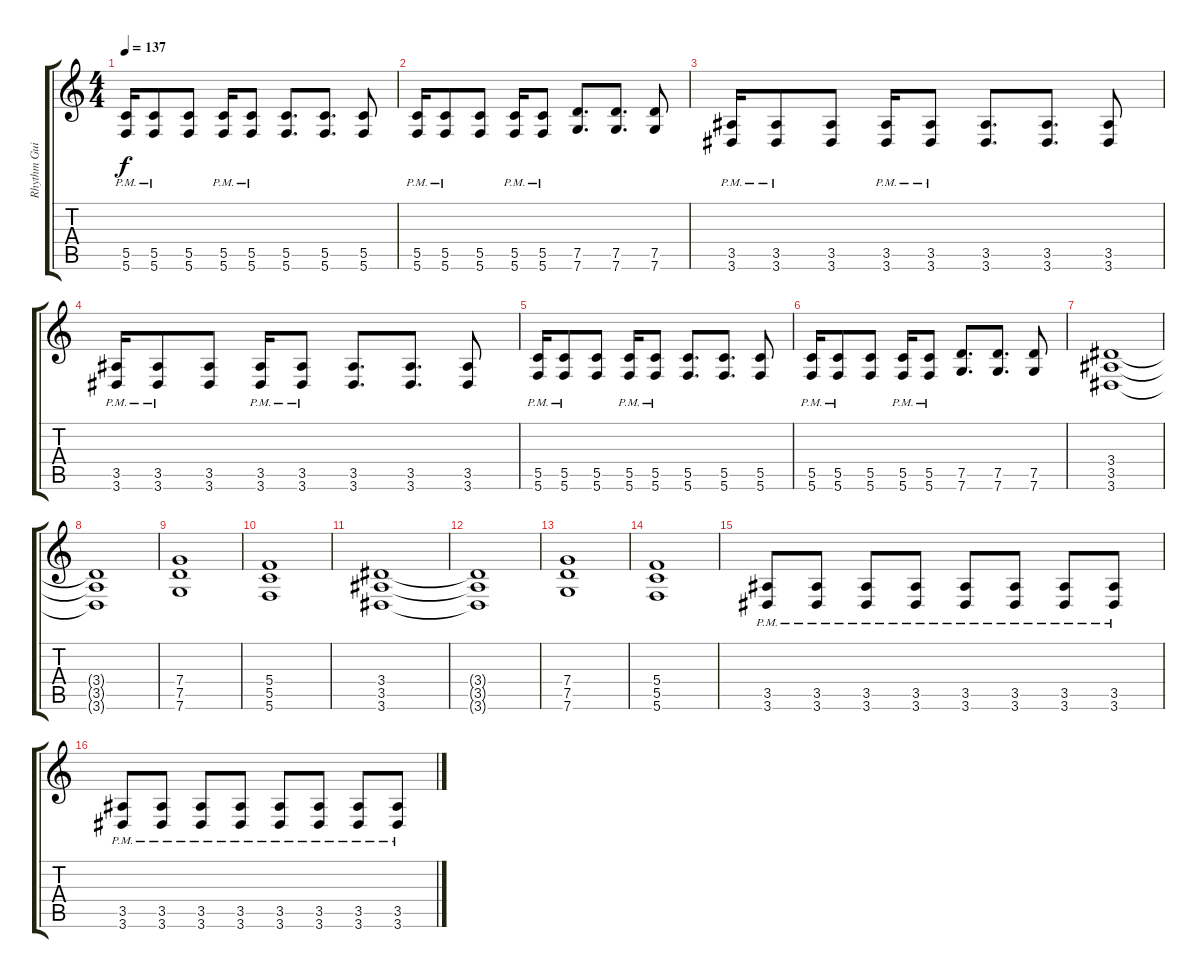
\track ("Rhythm Guitar 2" "Rhythm Gui") {instrument distortionguitar}
\staff {score tabs}
\tuning (D4 A3 F3 C3 G2 C2) {hide}
\ts (4 4)
\tempo 137
\clef g2
\ks c
(5.5{pm} 5.6{pm}).16{dy f} (5.5{pm} 5.6{pm}).8 (5.5 5.6).8 (5.5{pm} 5.6{pm}).16 (5.5{pm} 5.6{pm}).8 (5.5 5.6).8{d} (5.5 5.6).8{d} (5.5 5.6).8 |
(5.5{pm} 5.6{pm}).16 (5.5{pm} 5.6{pm}).8 (5.5 5.6).8 (5.5{pm} 5.6{pm}).16 (5.5{pm} 5.6{pm}).8 (7.5 7.6).8{d} (7.5 7.6).8{d} (7.5 7.6).8 |
(3.5{pm} 3.6{pm}).16 (3.5{pm} 3.6{pm}).8 (3.5 3.6).8 (3.5{pm} 3.6{pm}).16 (3.5{pm} 3.6{pm}).8 (3.5 3.6).8{d} (3.5 3.6).8{d} (3.5 3.6).8 |
(3.5{pm} 3.6{pm}).16 (3.5{pm} 3.6{pm}).8 (3.5 3.6).8 (3.5{pm} 3.6{pm}).16 (3.5{pm} 3.6{pm}).8 (3.5 3.6).8{d} (3.5 3.6).8{d} (3.5 3.6).8 |
(5.5{pm} 5.6{pm}).16 (5.5{pm} 5.6{pm}).8 (5.5 5.6).8 (5.5{pm} 5.6{pm}).16 (5.5{pm} 5.6{pm}).8 (5.5 5.6).8{d} (5.5 5.6).8{d} (5.5 5.6).8 |
(5.5{pm} 5.6{pm}).16 (5.5{pm} 5.6{pm}).8 (5.5 5.6).8 (5.5{pm} 5.6{pm}).16 (5.5{pm} 5.6{pm}).8 (7.5 7.6).8{d} (7.5 7.6).8{d} (7.5 7.6).8 |
(3.4 3.5 3.6).1 |
(3.4{t} 3.5{t} 3.6{t}).1 |
(7.4 7.5 7.6).1 |
(5.4 5.5 5.6).1 |
(3.4 3.5 3.6).1 |
(3.4{t} 3.5{t} 3.6{t}).1 |
(7.4 7.5 7.6).1 |
(5.4 5.5 5.6).1 |
(3.5{pm} 3.6{pm}).8 (3.5{pm} 3.6{pm}).8 (3.5{pm} 3.6{pm}).8 (3.5{pm} 3.6{pm}).8 (3.5{pm} 3.6{pm}).8 (3.5{pm} 3.6{pm}).8 (3.5{pm} 3.6{pm}).8 (3.5{pm} 3.6{pm}).8 |
(3.5{pm} 3.6{pm}).8 (3.5{pm} 3.6{pm}).8 (3.5{pm} 3.6{pm}).8 (3.5{pm} 3.6{pm}).8 (3.5{pm} 3.6{pm}).8 (3.5{pm} 3.6{pm}).8 (3.5{pm} 3.6{pm}).8 (3.5{pm} 3.6{pm}).8
